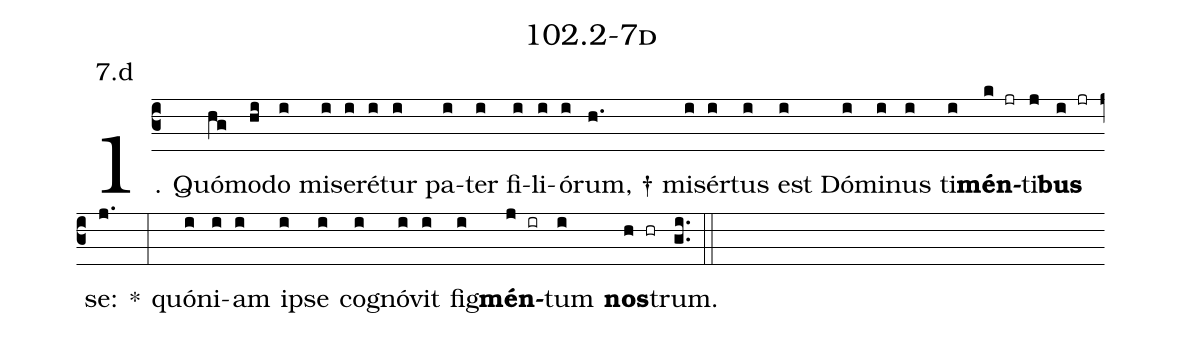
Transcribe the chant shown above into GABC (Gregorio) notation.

name: 102.2-7d;
annotation: 7.d;
%%
(c3)1. Quó(hg)mo(hi)do(i) mi(i)se(i)ré(i)tur(i) pa(i)ter(i) fi(i)li(i)ó(i)rum, †(h.) mi(i)sér(i)tus(i) est(i) Dó(i)mi(i)nus(i) ti(i)<b>mén</b>(k jr)ti(j)<b>bus</b>(i jr) se:(j.) *(:) quón(i)i(i)am(i) ip(i)se(i) co(i)gnó(i)vit(i) fig(i)<b>mén</b>(j ir)tum(i) <b>nos</b>(h hr)trum.(gi..) (::)
